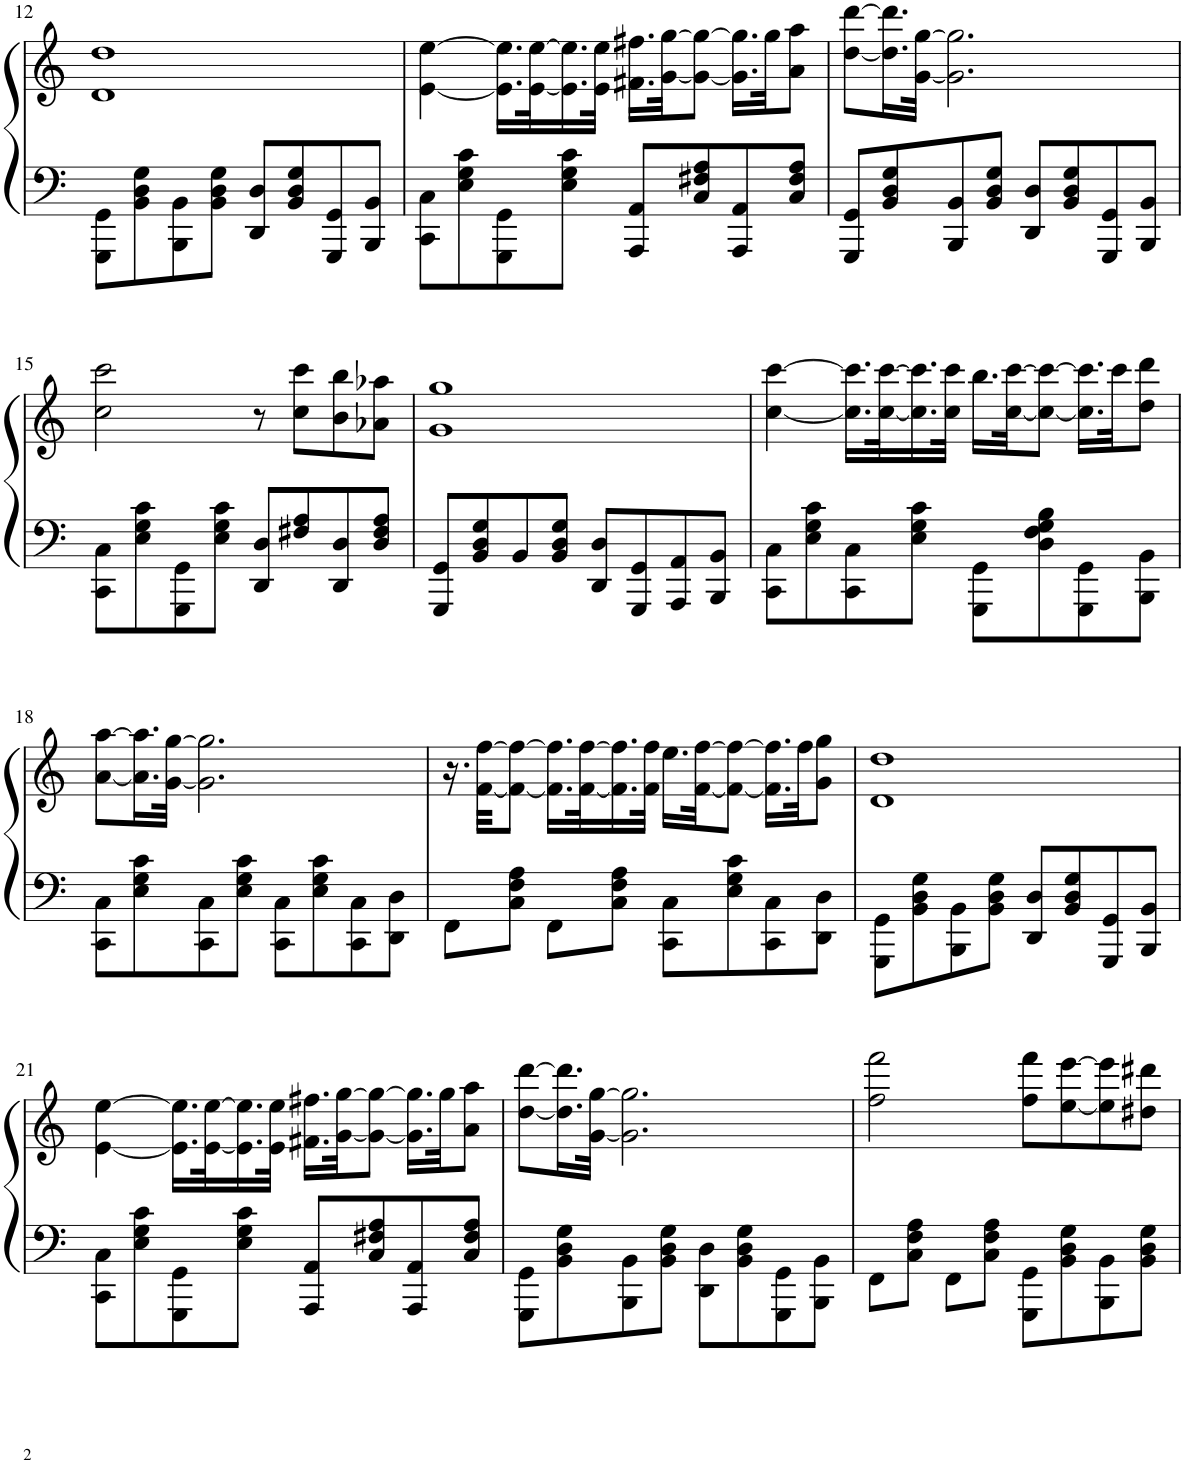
**kern	**kern
*part1	*part1
*staff2	*staff1
*I"Piano	*
*I'Pno.	*
!!LO:PB:g=z
*clefF4	*clefG2
*k[]	*k[]
*M4/4	*M4/4
*met(c)	*met(c)
=12	=12
8GGG\ 8GG\L	1d 1dd
8BB\ 8D\ 8G\	.
8BBB\ 8BB\	.
8BB\ 8D\ 8G\J	.
8DD/ 8D/L	.
8BB/ 8D/ 8G/	.
8GGG/ 8GG/	.
8BBB/ 8BB/J	.
=13	=13
8CC\ 8C\L	[4e\ [4ee\
8E\ 8G\ 8c\	.
8GGG\ 8GG\	16.e\] 16.ee\]LL
.	[32e\ [32ee\K
8E\ 8G\ 8c\J	16.e\] 16.ee\]
.	32e\ 32ee\JJk
8AAA/ 8AA/L	16.f#X\ 16.ff#X\LL
.	[32g\ [32gg\JK
8C/ 8F#X/ 8A/	8g\_ 8gg\_J
8AAA/ 8AA/	16.g\] 16.gg\]LL
.	32gg\JK
8C/ 8F#/ 8A/J	8a\ 8aa\J
=14	=14
8GGG/ 8GG/L	[8dd\ [8ddd\L
8BB/ 8D/ 8G/	16.dd\] 16.ddd\]L
.	[32g\ [32gg\JJk
8BBB/ 8BB/	2.g\] 2.gg\]
8BB/ 8D/ 8G/J	.
8DD/ 8D/L	.
8BB/ 8D/ 8G/	.
8GGG/ 8GG/	.
8BBB/ 8BB/J	.
!!LO:LB:g=z
=15	=15
8CC\ 8C\L	2cc\ 2ccc\
8E\ 8G\ 8c\	.
8GGG\ 8GG\	.
8E\ 8G\ 8c\J	.
8DD/ 8D/L	8r
8F#X/ 8A/	8cc\ 8ccc\L
8DD/ 8D/	8b\ 8bb\
8D/ 8F#/ 8A/J	8a-X\ 8aa-X\J
=16	=16
8GGG/ 8GG/L	1g 1gg
8BB/ 8D/ 8G/	.
8BB/	.
8BB/ 8D/ 8G/J	.
8DD/ 8D/L	.
8GGG/ 8GG/	.
8AAA/ 8AA/	.
8BBB/ 8BB/J	.
=17	=17
8CC\ 8C\L	[4cc\ [4ccc\
8E\ 8G\ 8c\	.
8CC\ 8C\	16.cc\] 16.ccc\]LL
.	[32cc\ [32ccc\K
8E\ 8G\ 8c\J	16.cc\] 16.ccc\]
.	32cc\ 32ccc\JJk
8GGG\ 8GG\L	16.bb\LL
.	[32cc\ [32ccc\JK
8D\ 8F\ 8G\ 8B\	8cc\_ 8ccc\_J
8GGG\ 8GG\	16.cc\] 16.ccc\]LL
.	32ccc\JK
8BBB\ 8BB\J	8dd\ 8ddd\J
!!LO:LB:g=z
=18	=18
8CC\ 8C\L	[8a\ [8aa\L
8E\ 8G\ 8c\	16.a\] 16.aa\]L
.	[32g\ [32gg\JJk
8CC\ 8C\	2.g\] 2.gg\]
8E\ 8G\ 8c\J	.
8CC\ 8C\L	.
8E\ 8G\ 8c\	.
8CC\ 8C\	.
8DD\ 8D\J	.
=19	=19
8FF\L	16.r
.	[32f\ [32ff\KKL
8C\ 8F\ 8A\J	8f\_ 8ff\_J
8FF\L	16.f\] 16.ff\]LL
.	[32f\ [32ff\K
8C\ 8F\ 8A\J	16.f\] 16.ff\]
.	32f\ 32ff\JJk
8CC\ 8C\L	16.ee\LL
.	[32f\ [32ff\JK
8E\ 8G\ 8c\	8f\_ 8ff\_J
8CC\ 8C\	16.f\] 16.ff\]LL
.	32ff\JK
8DD\ 8D\J	8g\ 8gg\J
=20	=20
8GGG\ 8GG\L	1d 1dd
8BB\ 8D\ 8G\	.
8BBB\ 8BB\	.
8BB\ 8D\ 8G\J	.
8DD/ 8D/L	.
8BB/ 8D/ 8G/	.
8GGG/ 8GG/	.
8BBB/ 8BB/J	.
!!LO:LB:g=z
=21	=21
8CC\ 8C\L	[4e\ [4ee\
8E\ 8G\ 8c\	.
8GGG\ 8GG\	16.e\] 16.ee\]LL
.	[32e\ [32ee\K
8E\ 8G\ 8c\J	16.e\] 16.ee\]
.	32e\ 32ee\JJk
8AAA/ 8AA/L	16.f#X\ 16.ff#X\LL
.	[32g\ [32gg\JK
8C/ 8F#X/ 8A/	8g\_ 8gg\_J
8AAA/ 8AA/	16.g\] 16.gg\]LL
.	32gg\JK
8C/ 8F#/ 8A/J	8a\ 8aa\J
=22	=22
8GGG\ 8GG\L	[8dd\ [8ddd\L
8BB\ 8D\ 8G\	16.dd\] 16.ddd\]L
.	[32g\ [32gg\JJk
8BBB\ 8BB\	2.g\] 2.gg\]
8BB\ 8D\ 8G\J	.
8DD\ 8D\L	.
8BB\ 8D\ 8G\	.
8GGG\ 8GG\	.
8BBB\ 8BB\J	.
=23	=23
8FF\L	2ff\ 2fff\
8C\ 8F\ 8A\J	.
8FF\L	.
8C\ 8F\ 8A\J	.
8GGG\ 8GG\L	8ff\ 8fff\L
8BB\ 8D\ 8G\	[8ee\ [8eee\
8BBB\ 8BB\	8ee\] 8eee\]
8BB\ 8D\ 8G\J	8dd#X\ 8ddd#X\J
=	=
*-	*-
